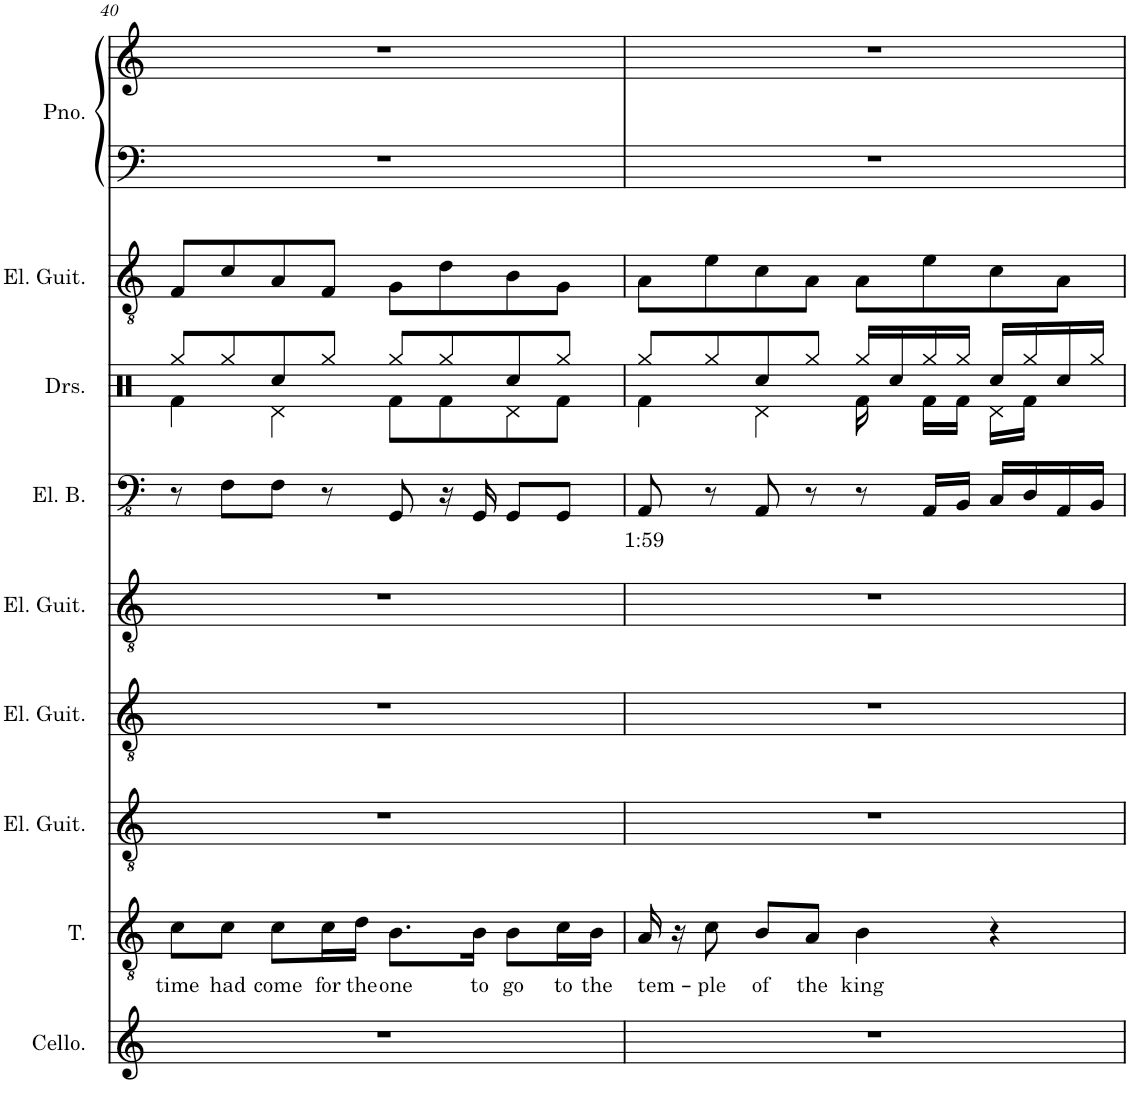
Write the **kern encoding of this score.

**kern	**kern	**text	**kern	**kern	**kern	**kern	**text	**kern	**kern	**kern	**kern
*part9	*part8	*part8	*part7	*part6	*part5	*part4	*part4	*part3	*part2	*part1	*part1
*staff10	*staff9	*staff9	*staff8	*staff7	*staff6	*staff5	*staff5	*staff4	*staff3	*staff2	*staff1
*I"Cello	*I"Tenor	*	*I"Electric Guitar	*I"Electric Guitar	*I"Electric Guitar	*I"Electric Bass	*	*I"Drumset	*I"Electric Guitar	*I"Piano	*
*I'Cello.	*I'T.	*	*I'El. Guit.	*I'El. Guit.	*I'El. Guit.	*I'El. B.	*	*I'Drs.	*I'El. Guit.	*I'Pno.	*
!!LO:PB:g=z
*clefG2	*clefGv2	*	*clefGv2	*clefGv2	*clefGv2	*clefFv4	*	*clefX	*clefGv2	*clefF4	*clefG2
*k[]	*k[]	*	*k[]	*k[]	*k[]	*k[]	*	*k[]	*k[]	*k[]	*k[]
*M4/4	*M4/4	*	*M4/4	*M4/4	*M4/4	*M4/4	*	*M4/4	*M4/4	*M4/4	*M4/4
=40	=40	=40	=40	=40	=40	=40	=40	=40	=40	=40	=40
!	!	!LO:LY:b	!	!	!	!	!	!	!	!	!
*	*	*	*	*	*	*	*	*^	*	*	*
1r	8c\L	time	1r	1r	1r	8r	.	8Rgg/L	4Rf\	8F/L	1r	1r
!	!	!LO:LY:b	!	!	!	!	!	!	!	!	!	!
.	8c\J	had	.	.	.	8FF\L	.	8Rgg/	.	8c/	.	.
!	!	!LO:LY:b	!	!	!	!	!	!	!	!	!	!
.	8c\L	come	.	.	.	8FF\J	.	8Rcc/	4Rd\	8A/	.	.
!	!	!LO:LY:b	!	!	!	!	!	!	!	!	!	!
.	16c\L	for	.	.	.	8r	.	8Rgg/J	.	8F/J	.	.
!	!	!LO:LY:b	!	!	!	!	!	!	!	!	!	!
.	16d\JJ	the	.	.	.	.	.	.	.	.	.	.
!	!	!LO:LY:b	!	!	!	!	!	!	!	!	!	!
.	8.B\L	one	.	.	.	8GGG/	.	8Rgg/L	8Rf\L	8G\L	.	.
.	.	.	.	.	.	16r	.	8Rgg/	8Rf\	8d\	.	.
!	!	!LO:LY:b	!	!	!	!	!	!	!	!	!	!
.	16B\Jk	to	.	.	.	16GGG/	.	.	.	.	.	.
!	!	!LO:LY:b	!	!	!	!	!	!	!	!	!	!
.	8B\L	go	.	.	.	8GGG/L	.	8Rcc/	8Rd\	8B\	.	.
!	!	!LO:LY:b	!	!	!	!	!	!	!	!	!	!
.	16c\L	to	.	.	.	8GGG/J	.	8Rgg/J	8Rf\J	8G\J	.	.
!	!	!LO:LY:b	!	!	!	!	!	!	!	!	!	!
.	16B\JJ	the	.	.	.	.	.	.	.	.	.	.
=41	=41	=41	=41	=41	=41	=41	=41	=41	=41	=41	=41	=41
!	!	!LO:LY:b	!	!	!	!	!LO:LY:b	!	!	!	!	!
1r	16A/	tem-	1r	1r	1r	8AAA/	1:59	8Rgg/L	4Rf\	8A\L	1r	1r
.	16r	.	.	.	.	.	.	.	.	.	.	.
!	!	!LO:LY:b	!	!	!	!	!	!	!	!	!	!
.	8c\	-ple	.	.	.	8r	.	8Rgg/	.	8e\	.	.
!	!	!LO:LY:b	!	!	!	!	!	!	!	!	!	!
.	8B/L	of	.	.	.	8AAA/	.	8Rcc/	4Rd\	8c\	.	.
!	!	!LO:LY:b	!	!	!	!	!	!	!	!	!	!
.	8A/J	the	.	.	.	8r	.	8Rgg/J	.	8A\J	.	.
!	!	!LO:LY:b	!	!	!	!	!	!	!	!	!	!
.	4B\	king	.	.	.	8r	.	16Rgg/LL	16Rf\	8A\L	.	.
.	.	.	.	.	.	.	.	16Rcc/	16ryy	.	.	.
.	.	.	.	.	.	16AAA/LL	.	16Rgg/	16Rf\LL	8e\	.	.
.	.	.	.	.	.	16BBB/JJ	.	16Rgg/JJ	16Rf\JJ	.	.	.
.	4r	.	.	.	.	16CC/LL	.	16Rcc/LL	16Rd\LL	8c\	.	.
.	.	.	.	.	.	16DD/	.	16Rgg/	16Rf\JJ	.	.	.
.	.	.	.	.	.	16AAA/	.	16Rcc/	8ryy	8A\J	.	.
.	.	.	.	.	.	16BBB/JJ	.	16Rgg/JJ	.	.	.	.
*	*	*	*	*	*	*	*	*v	*v	*	*	*
=	=	=	=	=	=	=	=	=	=	=	=
*-	*-	*-	*-	*-	*-	*-	*-	*-	*-	*-	*-
